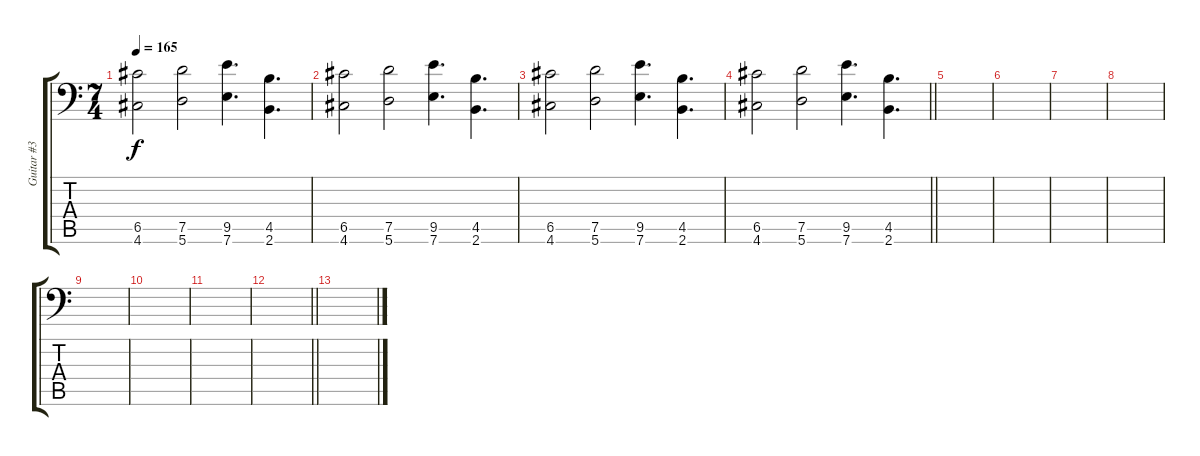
\track ("Guitar #3" "Guitar #3") {instrument distortionguitar}
\staff {score tabs}
\tuning (D4 A3 F3 C3 G2 A1) {hide}
\ts (7 4)
\tempo 165
\clef f4
\ks c
(6.5 4.6).2{dy f} (7.5 5.6).2 (9.5 7.6).4{d} (4.5 2.6).4{d} |
(6.5 4.6).2 (7.5 5.6).2 (9.5 7.6).4{d} (4.5 2.6).4{d} |
(6.5 4.6).2 (7.5 5.6).2 (9.5 7.6).4{d} (4.5 2.6).4{d} |
\barLineRight lightlight
(6.5 4.6).2 (7.5 5.6).2 (9.5 7.6).4{d} (4.5 2.6).4{d} |
\section ("" "")
|
|
|
|
|
|
|
\barLineRight lightlight
|
\section ("" "")
